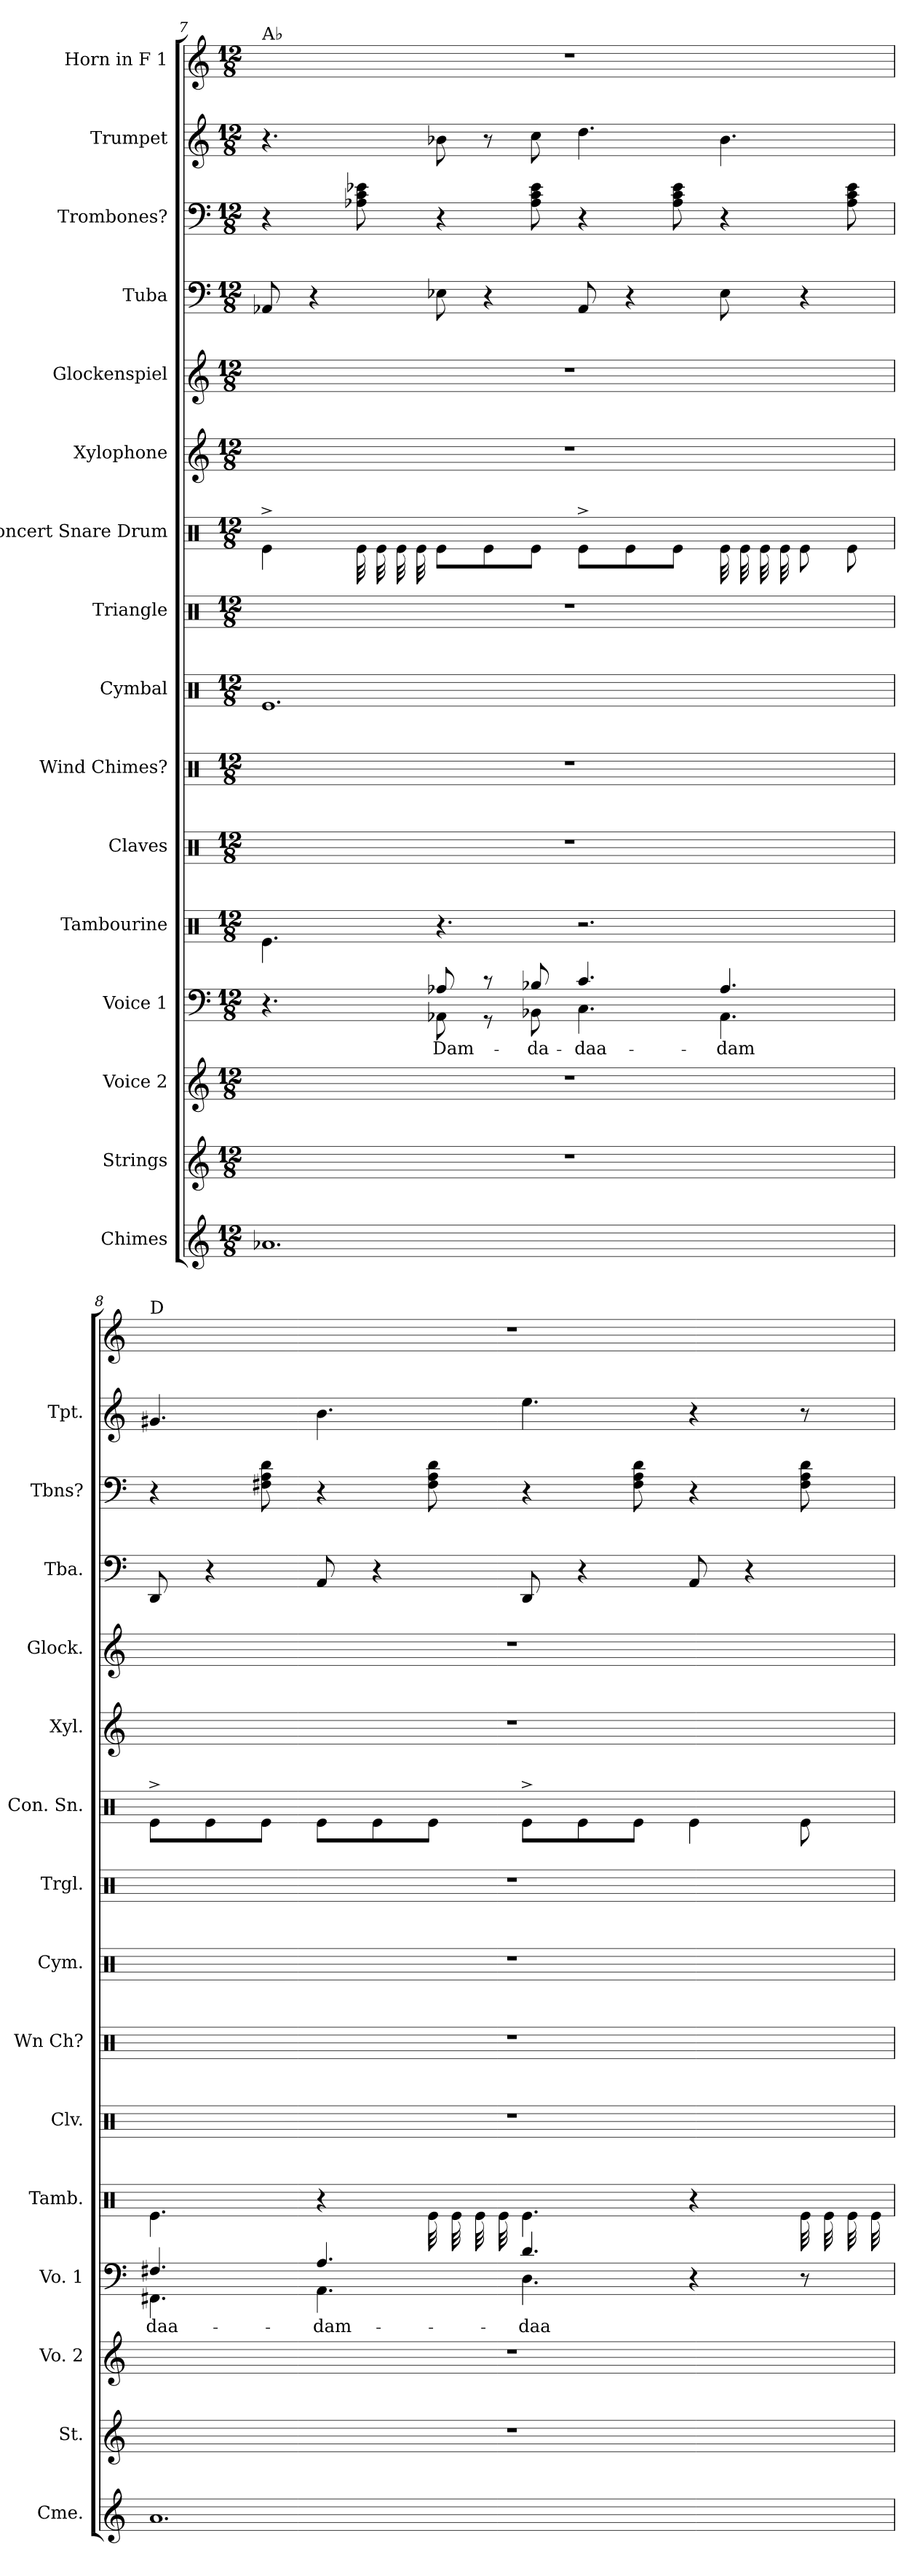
**kern	**kern	**kern	**kern	**text	**kern	**kern	**kern	**kern	**kern	**kern	**kern	**kern	**kern	**kern	**kern	**kern
*part16	*part15	*part14	*part13	*part13	*part12	*part11	*part10	*part9	*part8	*part7	*part6	*part5	*part4	*part3	*part2	*part1
*staff16	*staff15	*staff14	*staff13	*staff13	*staff12	*staff11	*staff10	*staff9	*staff8	*staff7	*staff6	*staff5	*staff4	*staff3	*staff2	*staff1
*I"Chimes	*I"Strings	*I"Voice 2	*I"Voice 1	*	*I"Tambourine	*I"Claves	*I"Wind Chimes?	*I"Cymbal	*I"Triangle	*I"Concert Snare Drum	*I"Xylophone	*I"Glockenspiel	*I"Tuba	*I"Trombones?	*I"Trumpet	*I"Horn in F 1
*I'Cme.	*I'St.	*I'Vo. 2	*I'Vo. 1	*	*I'Tamb.	*I'Clv.	*I'Wn Ch?	*I'Cym.	*I'Trgl.	*I'Con. Sn.	*I'Xyl.	*I'Glock.	*I'Tba.	*I'Tbns?	*I'Tpt.	*
!!LO:PB:g=z
*clefG2	*clefG2	*clefG2	*clefF4	*	*clefX	*clefX	*clefX	*clefX	*clefX	*clefX	*clefG2	*clefG2	*clefF4	*clefF4	*clefG2	*clefG2
*	*	*	*	*	*	*	*	*	*	*	*ITrd-7c-12	*ITrd-14c-24	*	*	*ITrd1c2	*ITrd4c7
*k[]	*k[]	*k[]	*k[]	*	*k[]	*k[]	*k[]	*k[]	*k[]	*k[]	*k[]	*k[]	*k[]	*k[]	*k[b-e-]	*k[b-]
*M12/8	*M12/8	*M12/8	*M12/8	*	*M12/8	*M12/8	*M12/8	*M12/8	*M12/8	*M12/8	*M12/8	*M12/8	*M12/8	*M12/8	*M12/8	*M12/8
=7	=7	=7	=7	=7	=7	=7	=7	=7	=7	=7	=7	=7	=7	=7	=7	=7
*	*	*	*^	*	*	*	*	*	*	*	*	*	*	*	*	*
!	!	!	!	!	!	!	!	!	!	!	!	!	!	!	!	!	!LO:TX:t=A♭
1.a-X	1.r	1.r	4.r	4.ryy	.	4.Re\	1.r	1.r	1.Re	1.r	4Re^\	1.r	1.r	8AA-X/	4r	4.r	1.r
.	.	.	.	.	.	.	.	.	.	.	.	.	.	4r	.	.	.
*	*	*	*	*	*	*	*	*	*	*	*tremolo	*	*	*	*	*	*
.	.	.	.	.	.	.	.	.	.	.	32Re\	.	.	.	8A-X\ 8c\ 8e-X\	.	.
.	.	.	.	.	.	.	.	.	.	.	32Re\	.	.	.	.	.	.
.	.	.	.	.	.	.	.	.	.	.	32Re\	.	.	.	.	.	.
.	.	.	.	.	.	.	.	.	.	.	32Re\	.	.	.	.	.	.
*	*	*	*	*	*	*	*	*	*	*	*Xtremolo	*	*	*	*	*	*
!	!	!	!	!	!LO:LY:b	!	!	!	!	!	!	!	!	!	!	!	!
.	.	.	8A-X/	8AA-X\	Dam-	4.r	.	.	.	.	8Re\L	.	.	8E-X\	4r	8a-X\	.
.	.	.	8r	8r	.	.	.	.	.	.	8Re\	.	.	4r	.	8r	.
!	!	!	!	!	!LO:LY:b	!	!	!	!	!	!	!	!	!	!	!	!
.	.	.	8B-X/	8BB-X\	-da-	.	.	.	.	.	8Re\J	.	.	.	8A-\ 8c\ 8e-\	8b-\	.
!	!	!	!	!	!LO:LY:b	!	!	!	!	!	!	!	!	!	!	!	!
.	.	.	4.c/	4.C\	-daa-	2.r	.	.	.	.	8Re^\L	.	.	8AA-/	4r	4.cc\	.
.	.	.	.	.	.	.	.	.	.	.	8Re\	.	.	4r	.	.	.
.	.	.	.	.	.	.	.	.	.	.	8Re\J	.	.	.	8A-\ 8c\ 8e-\	.	.
!	!	!	!	!	!LO:LY:b	!	!	!	!	!	!	!	!	!	!	!	!
*	*	*	*	*	*	*	*	*	*	*	*tremolo	*	*	*	*	*	*
.	.	.	4.A-/	4.AA-\	-dam	.	.	.	.	.	32Re\LLL	.	.	8E-\	4r	4.a-\	.
.	.	.	.	.	.	.	.	.	.	.	32Re\	.	.	.	.	.	.
.	.	.	.	.	.	.	.	.	.	.	32Re\	.	.	.	.	.	.
.	.	.	.	.	.	.	.	.	.	.	32Re\	.	.	.	.	.	.
*	*	*	*	*	*	*	*	*	*	*	*Xtremolo	*	*	*	*	*	*
.	.	.	.	.	.	.	.	.	.	.	8Re\	.	.	4r	.	.	.
.	.	.	.	.	.	.	.	.	.	.	8Re\J	.	.	.	8A-\ 8c\ 8e-\	.	.
=8	=8	=8	=8	=8	=8	=8	=8	=8	=8	=8	=8	=8	=8	=8	=8	=8	=8
!	!	!	!	!	!	!	!	!	!	!	!	!	!	!	!	!	!LO:TX:t=D
!	!	!	!	!	!LO:LY:b	!	!	!	!	!	!	!	!	!	!	!	!
1.a	1.r	1.r	4.F#X/	4.FF#X\	daa-	4.Re\	1.r	1.r	1.r	1.r	8Re^\L	1.r	1.r	8DD/	4r	4.f#X/	1.r
.	.	.	.	.	.	.	.	.	.	.	8Re\	.	.	4r	.	.	.
.	.	.	.	.	.	.	.	.	.	.	8Re\J	.	.	.	8F#X\ 8A\ 8d\	.	.
!	!	!	!	!	!LO:LY:b	!	!	!	!	!	!	!	!	!	!	!	!
.	.	.	4.A/	4.AA\	-dam-	4r	.	.	.	.	8Re\L	.	.	8AA/	4r	4.a\	.
.	.	.	.	.	.	.	.	.	.	.	8Re\	.	.	4r	.	.	.
*	*	*	*	*	*	*tremolo	*	*	*	*	*	*	*	*	*	*	*
.	.	.	.	.	.	32Re\	.	.	.	.	8Re\J	.	.	.	8F#\ 8A\ 8d\	.	.
.	.	.	.	.	.	32Re\	.	.	.	.	.	.	.	.	.	.	.
.	.	.	.	.	.	32Re\	.	.	.	.	.	.	.	.	.	.	.
.	.	.	.	.	.	32Re\	.	.	.	.	.	.	.	.	.	.	.
*	*	*	*	*	*	*Xtremolo	*	*	*	*	*	*	*	*	*	*	*
!	!	!	!	!	!LO:LY:b	!	!	!	!	!	!	!	!	!	!	!	!
.	.	.	4.d/	4.D\	-daa	4.Re\	.	.	.	.	8Re^\L	.	.	8DD/	4r	4.dd\	.
.	.	.	.	.	.	.	.	.	.	.	8Re\	.	.	4r	.	.	.
.	.	.	.	.	.	.	.	.	.	.	8Re\J	.	.	.	8F#\ 8A\ 8d\	.	.
.	.	.	4r	4.ryy	.	4r	.	.	.	.	4Re\	.	.	8AA/	4r	4r	.
.	.	.	.	.	.	.	.	.	.	.	.	.	.	4r	.	.	.
*	*	*	*	*	*	*tremolo	*	*	*	*	*	*	*	*	*	*	*
.	.	.	8r	.	.	32Re\	.	.	.	.	8Re\	.	.	.	8F#\ 8A\ 8d\	8r	.
.	.	.	.	.	.	32Re\	.	.	.	.	.	.	.	.	.	.	.
.	.	.	.	.	.	32Re\	.	.	.	.	.	.	.	.	.	.	.
.	.	.	.	.	.	32Re\	.	.	.	.	.	.	.	.	.	.	.
*	*	*	*	*	*	*Xtremolo	*	*	*	*	*	*	*	*	*	*	*
*	*	*	*v	*v	*	*	*	*	*	*	*	*	*	*	*	*	*
=	=	=	=	=	=	=	=	=	=	=	=	=	=	=	=	=
*-	*-	*-	*-	*-	*-	*-	*-	*-	*-	*-	*-	*-	*-	*-	*-	*-
